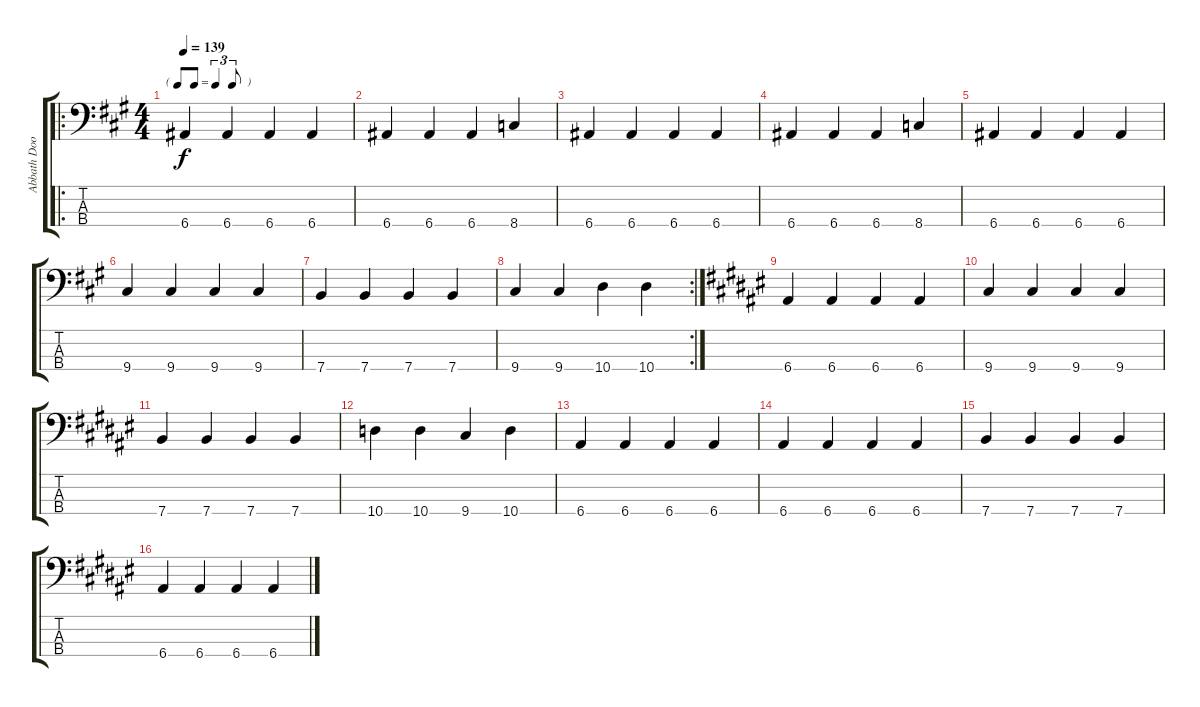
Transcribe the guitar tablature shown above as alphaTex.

\track ("Abbath Doom Occulta" "Abbath Doo") {instrument electricbassfinger}
\staff {score tabs}
\tuning (G2 D2 A1 E1) {hide}
\ro
\ts (4 4)
\tf triplet8th
\tempo 139
\clef f4
\ks a
6.4.4{dy f} 6.4.4 6.4.4 6.4.4 |
6.4.4 6.4.4 6.4.4 8.4.4 |
6.4.4 6.4.4 6.4.4 6.4.4 |
6.4.4 6.4.4 6.4.4 8.4.4 |
6.4.4 6.4.4 6.4.4 6.4.4 |
9.4.4 9.4.4 9.4.4 9.4.4 |
7.4.4 7.4.4 7.4.4 7.4.4 |
\rc 2
9.4.4 9.4.4 10.4.4 10.4.4 |
\ks f#
6.4.4 6.4.4 6.4.4 6.4.4 |
\ks d#minor
9.4.4 9.4.4 9.4.4 9.4.4 |
\ks f#
7.4.4 7.4.4 7.4.4 7.4.4 |
\ks d#minor
10.4.4 10.4.4 9.4.4 10.4.4 |
\ks f#
6.4.4 6.4.4 6.4.4 6.4.4 |
\ks d#minor
6.4.4 6.4.4 6.4.4 6.4.4 |
\ks f#
7.4.4 7.4.4 7.4.4 7.4.4 |
\ks d#minor
6.4.4 6.4.4 6.4.4 6.4.4
